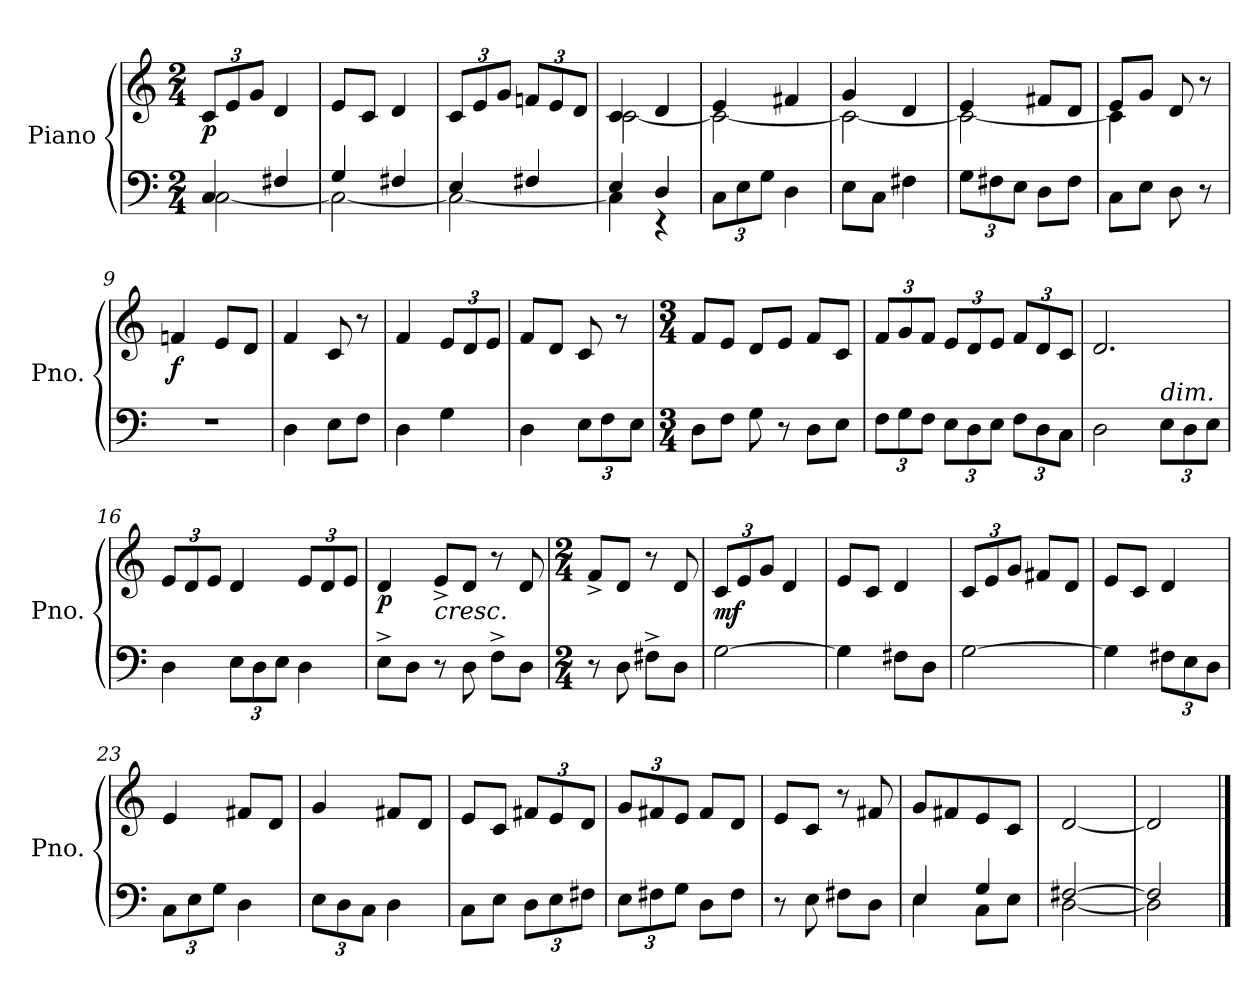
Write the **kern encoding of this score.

**kern	**kern	**dynam
*part1	*part1	*part1
*staff2	*staff1	*staff1/2
*I"Piano	*	*
*I'Pno.	*	*
*clefF4	*clefG2	*
*k[]	*k[]	*
*M2/4	*M2/4	*
*MM76	*MM76	*
=1	=1	=1
*^	*	*
*	*	*Xbrackettup	*
!	!	!	!LO:DY:b
4C/	[2C\	12c/L	p
.	.	12e/	.
.	.	12g/J	.
4F#X/	.	4d/	.
=2	=2	=2	=2
4G/	2C\_	8e/L	.
.	.	8c/J	.
4F#X/	.	4d/	.
=3	=3	=3	=3
4E/	2C\_	12c/L	.
.	.	12e/	.
.	.	12g/J	.
4F#X/	.	12fn/L	.
.	.	12e/	.
.	.	12d/J	.
=4	=4	=4	=4
*	*	*^	*
4E/	4C\]	4c/	[2c\	.
4D/	4r	4d/	.	.
*v	*v	*	*	*
=5	=5	=5	=5
*Xbrackettup	*	*	*
12C\L	4e/	2c\_	.
12E\	.	.	.
12G\J	.	.	.
4D\	4f#X/	.	.
=6	=6	=6	=6
8E\L	4g/	2c\_	.
8C\J	.	.	.
4F#X\	4d/	.	.
=7	=7	=7	=7
12G\L	4e/	2c\_	.
12F#X\	.	.	.
12E\J	.	.	.
8D\L	8f#X/L	.	.
8F#\J	8d/J	.	.
=8	=8	=8	=8
8C\L	8e/L	4c\]	.
8E\J	8g/J	.	.
8D\	8d/	4ryy	.
8r	8r	.	.
*	*v	*v	*
!!LO:LB:g=z
=9	=9	=9
!	!	!LO:DY:b
2r	4fn/	f
.	8e/L	.
.	8d/J	.
=10	=10	=10
4D\	4f/	.
8E\L	8c/	.
8F\J	8r	.
=11	=11	=11
4D\	4f/	.
4G\	12e/L	.
.	12d/	.
.	12e/J	.
=12	=12	=12
4D\	8f/L	.
.	8d/J	.
12E\L	8c/	.
12F\	.	.
.	8r	.
12E\J	.	.
=13	=13	=13
*M3/4	*M3/4	*
8D\L	8f/L	.
8F\J	8e/J	.
8G\	8d/L	.
8r	8e/J	.
8D\L	8f/L	.
8E\J	8c/J	.
=14	=14	=14
12F\L	12f/L	.
12G\	12g/	.
12F\J	12f/J	.
12E\L	12e/L	.
12D\	12d/	.
12E\J	12e/J	.
12F\L	12f/L	.
12D\	12d/	.
12C\J	12c/J	.
=15	=15	=15
2D\	2.d/	.
!LO:TX:a:i:t=dim.	!	!
12E\L	.	.
12D\	.	.
12E\J	.	.
!!LO:LB:g=z
=16	=16	=16
4D\	12e/L	.
.	12d/	.
.	12e/J	.
12E\L	4d/	.
12D\	.	.
12E\J	.	.
4D\	12e/L	.
.	12d/	.
.	12e/J	.
=17	=17	=17
!	!	!LO:DY:b
8E^\L	4d/	p
8D\J	.	.
!	!LO:TX:b:i:t=cresc.	!
8r	8e^/L	.
8D\	8d/J	.
8F^\L	8r	.
8D\J	8d/	.
=18	=18	=18
*M2/4	*M2/4	*
8r	8f^/L	.
8D\	8d/J	.
8F#X^\L	8r	.
8D\J	8d/	.
=19	=19	=19
!	!	!LO:DY:b
[2G\	12c/L	mf
.	12e/	.
.	12g/J	.
.	4d/	.
=20	=20	=20
4G\]	8e/L	.
.	8c/J	.
8F#X\L	4d/	.
8D\J	.	.
=21	=21	=21
[2G\	12c/L	.
.	12e/	.
.	12g/J	.
.	8f#X/L	.
.	8d/J	.
=22	=22	=22
4G\]	8e/L	.
.	8c/J	.
12F#X\L	4d/	.
12E\	.	.
12D\J	.	.
!!LO:LB:g=z
=23	=23	=23
12C\L	4e/	.
12E\	.	.
12G\J	.	.
4D\	8f#X/L	.
.	8d/J	.
=24	=24	=24
12E\L	4g/	.
12D\	.	.
12C\J	.	.
4D\	8f#X/L	.
.	8d/J	.
=25	=25	=25
8C\L	8e/L	.
8E\J	8c/J	.
12D\L	12f#X/L	.
12E\	12e/	.
12F#X\J	12d/J	.
=26	=26	=26
12E\L	12g/L	.
12F#X\	12f#X/	.
12G\J	12e/J	.
8D\L	8f#/L	.
8F#\J	8d/J	.
=27	=27	=27
8r	8e/L	.
8E\	8c/J	.
8F#X\L	8r	.
8D\J	8f#X/	.
=28	=28	=28
*^	*	*
4E/	4E\	8g/L	.
.	.	8f#X/	.
4G/	8C\L	8e/	.
.	8E\J	8c/J	.
=29	=29	=29	=29
[2F#X/	[2D\	[2d/	.
=30	=30	=30	=30
2F#/]	2D\]	2d/]	.
*v	*v	*	*
==	==	==
*-	*-	*-
